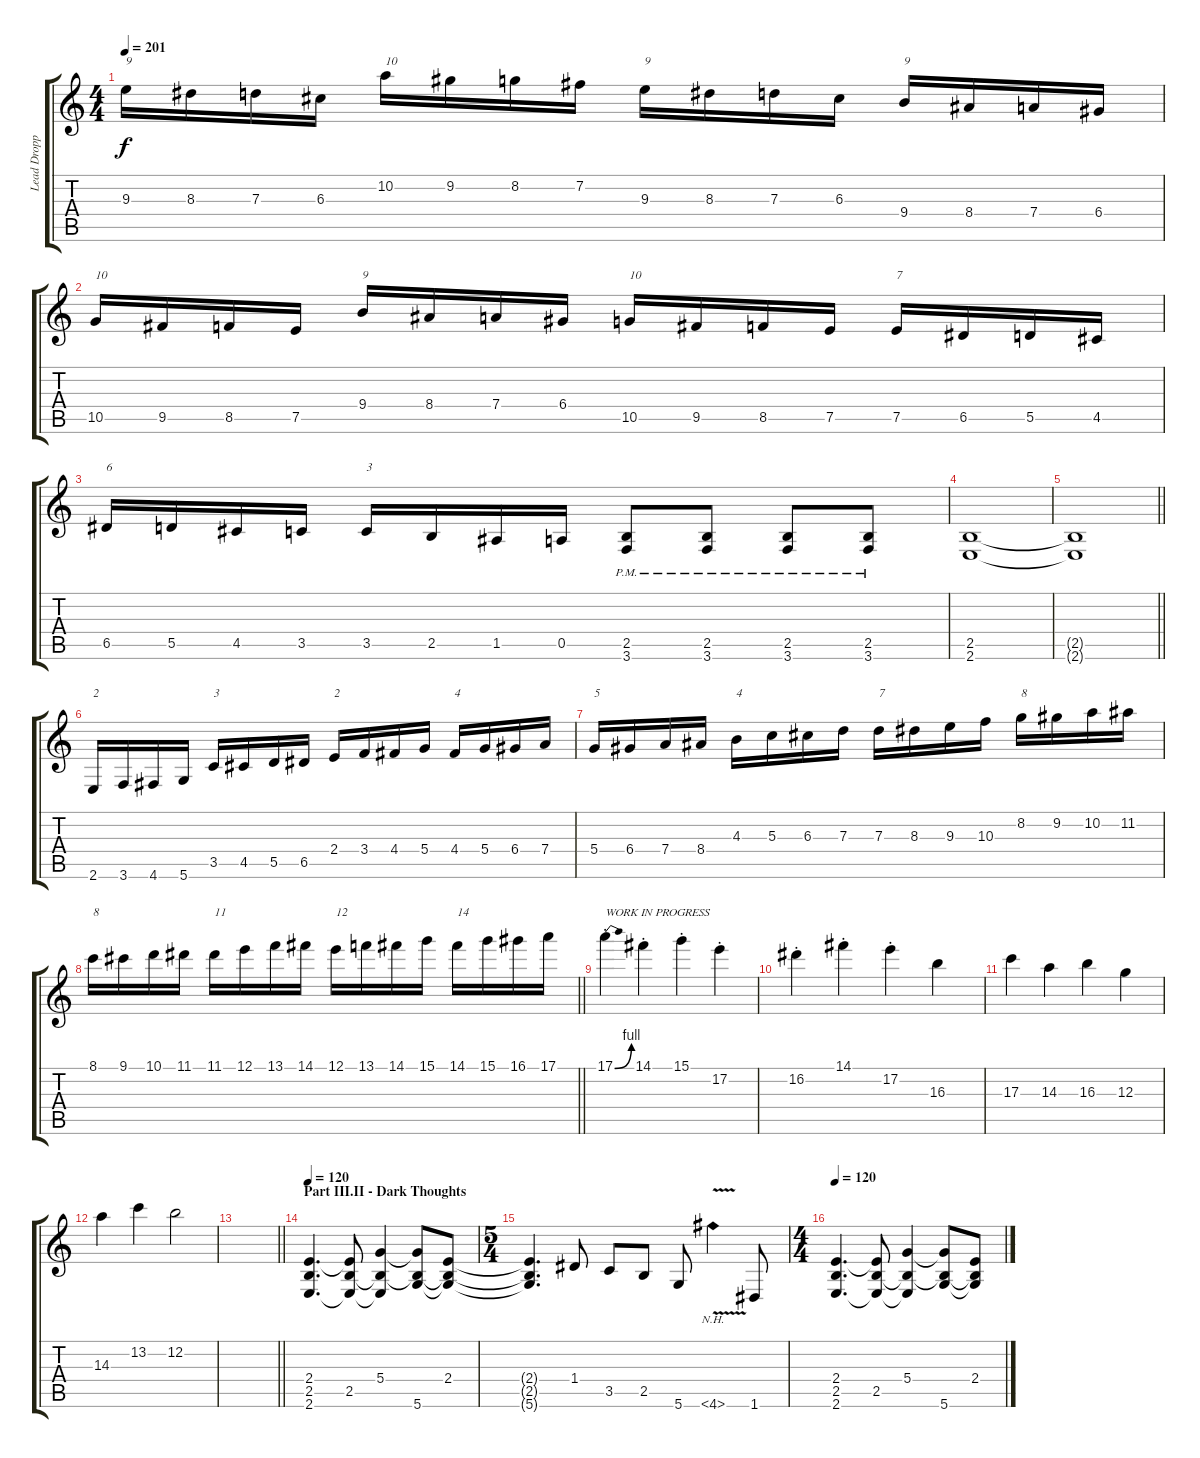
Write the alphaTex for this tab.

\track ("Lead Dropped D " "Lead Dropp") {instrument distortionguitar}
\staff {score tabs}
\tuning (E4 B3 G3 D3 A2 D2) {hide}
\ts (4 4)
\tempo 201
\clef g2
\ks c
9.3.16{txt "9" dy f} 8.3.16 7.3.16 6.3.16 10.2.16{txt "10"} 9.2.16 8.2.16 7.2.16 9.3.16{txt "9"} 8.3.16 7.3.16 6.3.16 9.4.16{txt "9"} 8.4.16 7.4.16 6.4.16 |
10.5.16{txt "10"} 9.5.16 8.5.16 7.5.16 9.4.16{txt "9"} 8.4.16 7.4.16 6.4.16 10.5.16{txt "10"} 9.5.16 8.5.16 7.5.16 7.5.16{txt "7"} 6.5.16 5.5.16 4.5.16 |
6.5.16{txt "6"} 5.5.16 4.5.16 3.5.16 3.5.16{txt "3"} 2.5.16 1.5.16 0.5.16 (2.5{pm} 3.6{pm}).8 (2.5{pm} 3.6{pm}).8 (2.5{pm} 3.6{pm}).8 (2.5{pm} 3.6{pm}).8 |
(2.5 2.6).1 |
\barLineRight lightlight
(2.5{t} 2.6{t}).1 |
2.6.16{txt "2"} 3.6.16 4.6.16 5.6.16 3.5.16{txt "3"} 4.5.16 5.5.16 6.5.16 2.4.16{txt "2"} 3.4.16 4.4.16 5.4.16 4.4.16{txt "4"} 5.4.16 6.4.16 7.4.16 |
5.4.16{txt "5"} 6.4.16 7.4.16 8.4.16 4.3.16{txt "4"} 5.3.16 6.3.16 7.3.16 7.3.16{txt "7"} 8.3.16 9.3.16 10.3.16 8.2.16{txt "8"} 9.2.16 10.2.16 11.2.16 |
\barLineRight lightlight
8.1.16{txt "8"} 9.1.16 10.1.16 11.1.16 11.1.16{txt "11"} 12.1.16 13.1.16 14.1.16 12.1.16{txt "12"} 13.1.16 14.1.16 15.1.16 14.1.16{txt "14"} 15.1.16 16.1.16 17.1.16 |
17.1{be (bend 0 0 60 4) st}.4{txt "WORK IN PROGRESS"} 14.1{st}.4 15.1{st}.4 17.2{st}.4 |
16.2{st}.4 14.1{st}.4 17.2{st}.4 16.3.4 |
17.3.4 14.3.4 16.3.4 12.3.4 |
14.3.4 13.2.4 12.2.2 |
\barLineRight lightlight
|
\section ("" "Part III.II - Dark Thoughts")
\tempo 120
(2.4 2.5 2.6).4{d} (2.4{t} 2.5 2.6{t}).8 (5.4 2.5{t} 2.6{t}).4 (5.4{t} 2.5{t} 5.6).8 (2.4 2.5{t} 5.6{t}).8 |
\ts (5 4)
(2.4{t} 2.5{t} 5.6{t}).4{d} 1.4.8 3.5.8 2.5.8 5.6.8 4.6{nh v}.4 1.6.8 |
\ts (4 4)
\tempo 120
(2.4 2.5 2.6).4{d} (2.4{t} 2.5 2.6{t}).8 (5.4 2.5{t} 2.6{t}).4 (5.4{t} 2.5{t} 5.6).8 (2.4 2.5{t} 5.6{t}).8
